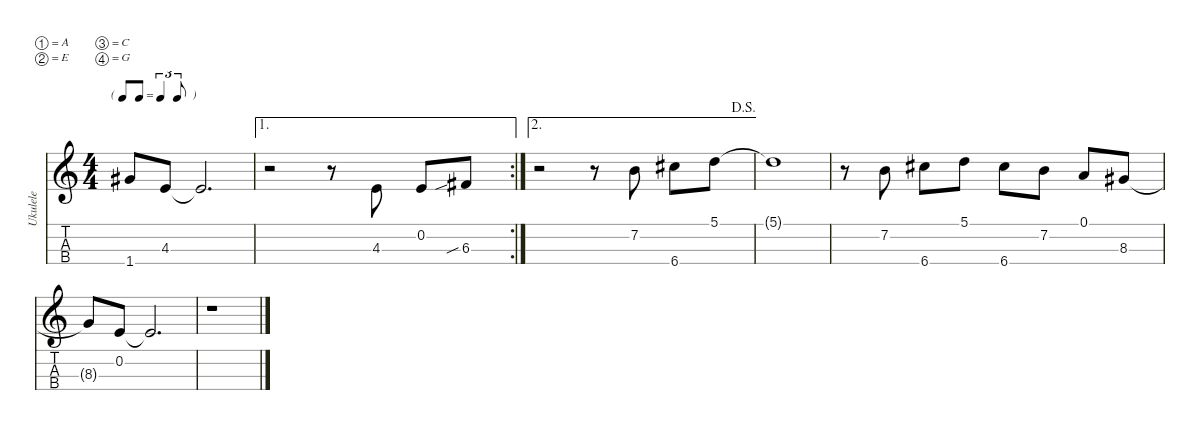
\defaultSystemsLayout 4
\hideDynamics
\bracketExtendMode nobrackets
\otherSystemsTrackNameOrientation horizontal
\defaultBarNumberDisplay Hide
\track ("Ukulele" "Ukulele") {defaultSystemsLayout 4 instrument acousticguitarnylon}
\staff {score tabs}
\tuning (A4 E4 C4 G4)
\displaytranspose 0
\ts (4 4)
\tf triplet8th
\tempo (105 hide)
\clef g2
\ks c
1.4{t acc #}.8{dy mf beam Up} 4.3.8{beam Up} 4.3{t}.2{d beam Up} |
\ae 1
\rc 2
r.2{beam Down} r.8{beam Down} 4.3.8{beam Up} 0.2.8{beam Up} 6.3{sib acc #}.8{beam Up} |
\ae 2
\jump dalsegno
r.2{beam Down} r.8{beam Down} 7.2.8{beam Down} 6.4{acc #}.8{beam Down} 5.1.8{beam Down} |
5.1{t}.1{beam Down} |
r.8{beam Down} 7.2.8{beam Down} 6.4{acc #}.8{beam Down} 5.1.8{beam Down} 6.4{acc #}.8{beam Down} 7.2.8{beam Down} 0.1.8{beam Up} 8.3{acc #}.8{beam Up} |
8.3{t acc #}.8{beam Up} 0.2.8{beam Up} 0.2{t}.2{d beam Up} |
r.1{beam Down}
